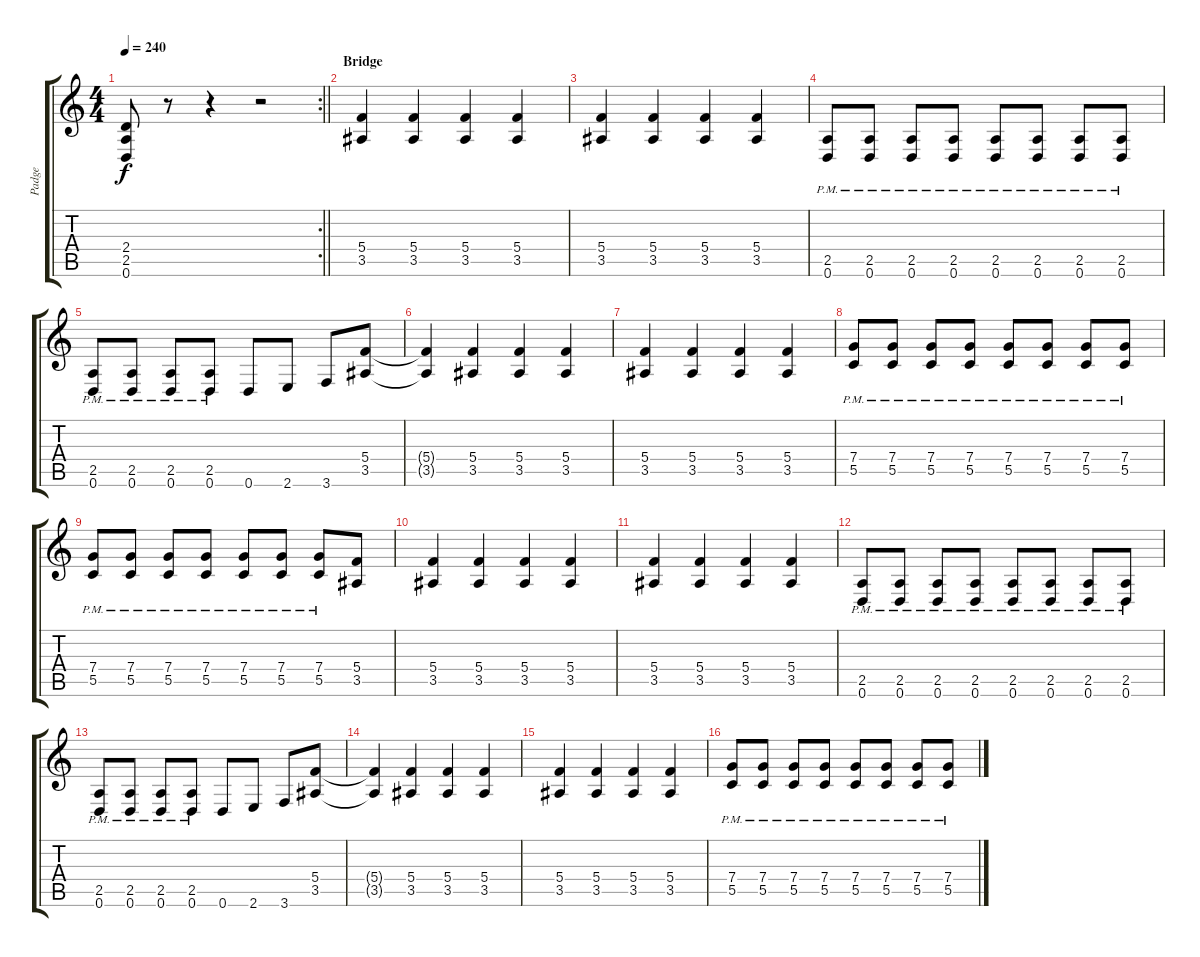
\track ("Padge" "Padge") {instrument distortionguitar}
\staff {score tabs}
\tuning (D4 A3 F3 C3 G2 D2) {hide}
\rc 2
\ts (4 4)
\tempo 240
\clef g2
\barLineRight lightlight
\ks c
(2.4{t} 2.5{t} 0.6{t}).8{dy f} r.8 r.4 r.2 |
\section ("" "Bridge")
(5.4 3.5).4 (5.4 3.5).4 (5.4 3.5).4 (5.4 3.5).4 |
(5.4 3.5).4 (5.4 3.5).4 (5.4 3.5).4 (5.4 3.5).4 |
(2.5{pm} 0.6{pm}).8 (2.5{pm} 0.6{pm}).8 (2.5{pm} 0.6{pm}).8 (2.5{pm} 0.6{pm}).8 (2.5{pm} 0.6{pm}).8 (2.5{pm} 0.6{pm}).8 (2.5{pm} 0.6{pm}).8 (2.5{pm} 0.6{pm}).8 |
(2.5{pm} 0.6{pm}).8 (2.5{pm} 0.6{pm}).8 (2.5{pm} 0.6{pm}).8 (2.5{pm} 0.6{pm}).8 0.6.8 2.6.8 3.6.8 (5.4 3.5).8 |
(5.4{t} 3.5{t}).4 (5.4 3.5).4 (5.4 3.5).4 (5.4 3.5).4 |
(5.4 3.5).4 (5.4 3.5).4 (5.4 3.5).4 (5.4 3.5).4 |
(7.4{pm} 5.5{pm}).8 (7.4{pm} 5.5{pm}).8 (7.4{pm} 5.5{pm}).8 (7.4{pm} 5.5{pm}).8 (7.4{pm} 5.5{pm}).8 (7.4{pm} 5.5{pm}).8 (7.4{pm} 5.5{pm}).8 (7.4{pm} 5.5{pm}).8 |
(7.4{pm} 5.5{pm}).8 (7.4{pm} 5.5{pm}).8 (7.4{pm} 5.5{pm}).8 (7.4{pm} 5.5{pm}).8 (7.4{pm} 5.5{pm}).8 (7.4{pm} 5.5{pm}).8 (7.4{pm} 5.5{pm}).8 (5.4 3.5).8 |
(5.4 3.5).4 (5.4 3.5).4 (5.4 3.5).4 (5.4 3.5).4 |
(5.4 3.5).4 (5.4 3.5).4 (5.4 3.5).4 (5.4 3.5).4 |
(2.5{pm} 0.6{pm}).8 (2.5{pm} 0.6{pm}).8 (2.5{pm} 0.6{pm}).8 (2.5{pm} 0.6{pm}).8 (2.5{pm} 0.6{pm}).8 (2.5{pm} 0.6{pm}).8 (2.5{pm} 0.6{pm}).8 (2.5{pm} 0.6{pm}).8 |
(2.5{pm} 0.6{pm}).8 (2.5{pm} 0.6{pm}).8 (2.5{pm} 0.6{pm}).8 (2.5{pm} 0.6{pm}).8 0.6.8 2.6.8 3.6.8 (5.4 3.5).8 |
(5.4{t} 3.5{t}).4 (5.4 3.5).4 (5.4 3.5).4 (5.4 3.5).4 |
(5.4 3.5).4 (5.4 3.5).4 (5.4 3.5).4 (5.4 3.5).4 |
(7.4{pm} 5.5{pm}).8 (7.4{pm} 5.5{pm}).8 (7.4{pm} 5.5{pm}).8 (7.4{pm} 5.5{pm}).8 (7.4{pm} 5.5{pm}).8 (7.4{pm} 5.5{pm}).8 (7.4{pm} 5.5{pm}).8 (7.4{pm} 5.5{pm}).8
